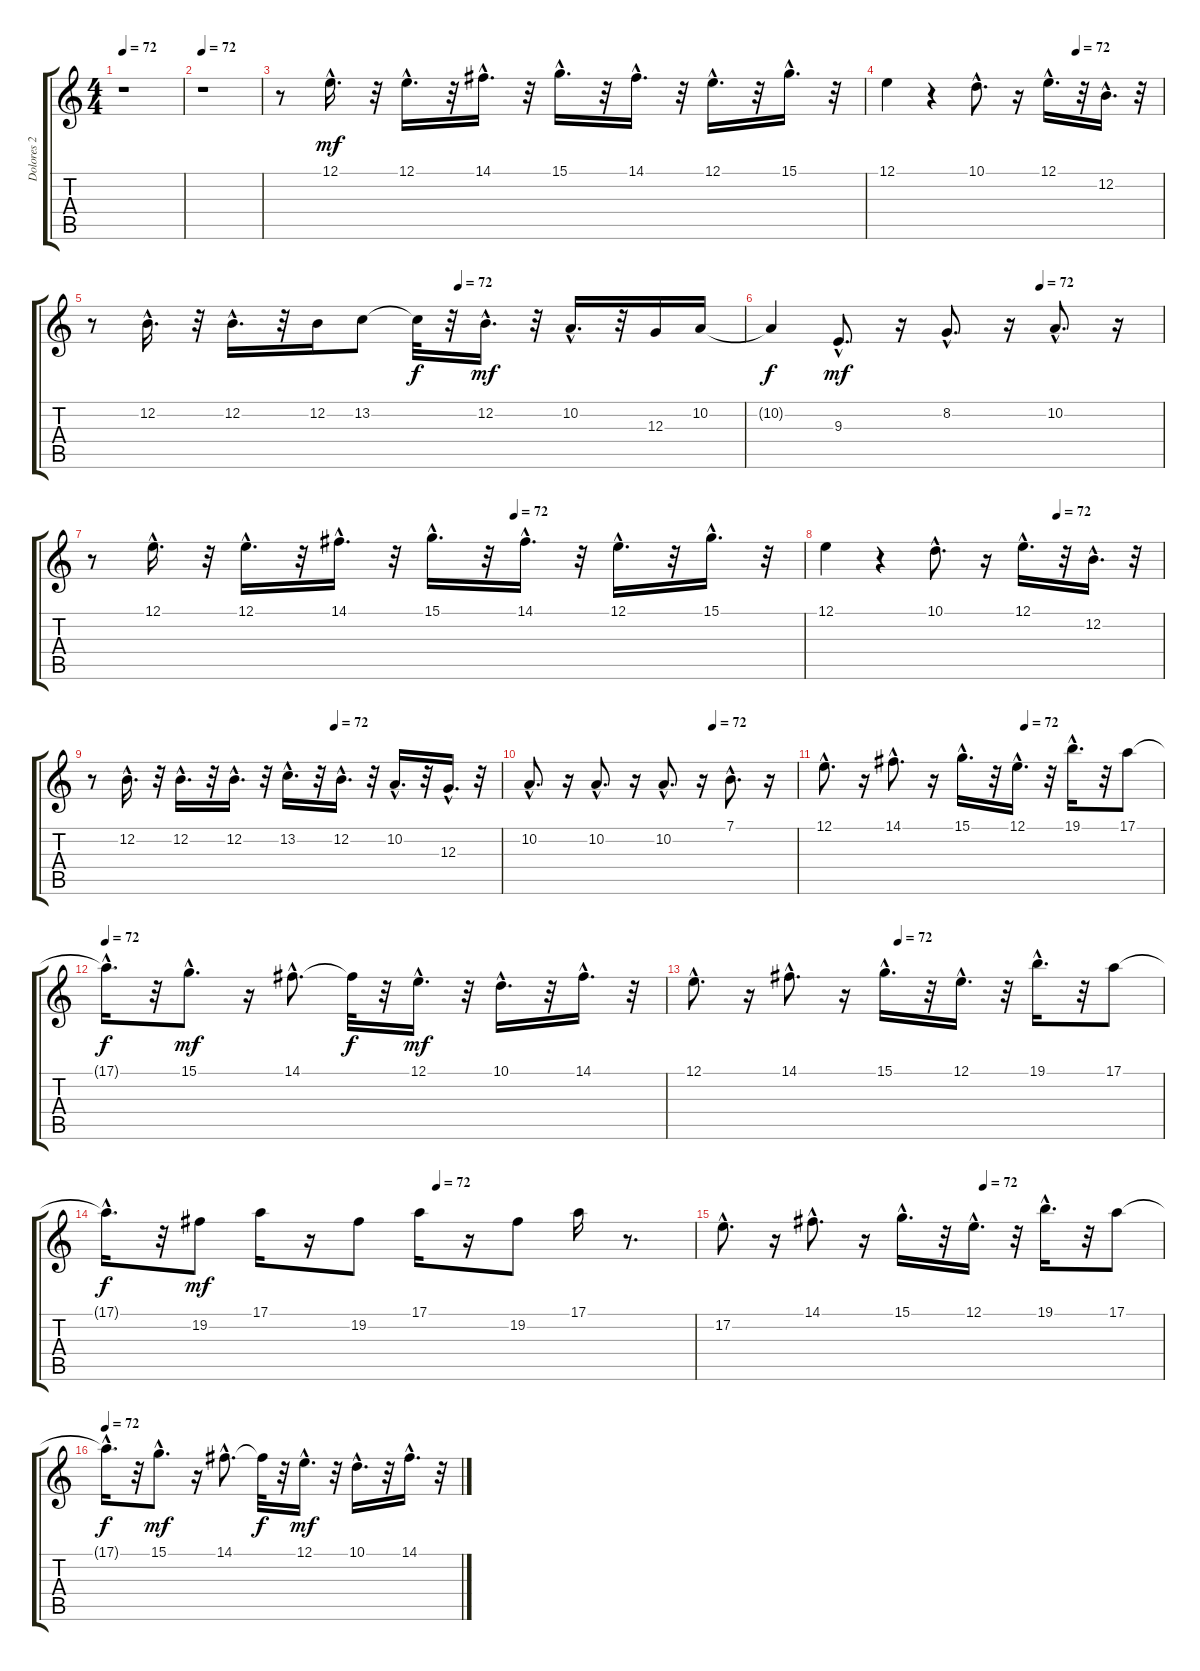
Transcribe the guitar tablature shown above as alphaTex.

\track ("Dolores 2" "Dolores 2") {instrument pad3polysynth}
\staff {score tabs}
\tuning (E4 B3 G3 D3 A2 E2) {hide}
\ts (4 4)
\tempo 72
\clef g2
\ks c
r.1{dy f} |
\tempo 72
r.1 |
r.8 12.1{hac}.16{d dy mf} r.32 12.1{hac}.16{d} r.32 14.1{hac}.16{d} r.32 15.1{hac}.16{d} r.32 14.1{hac}.16{d} r.32 12.1{hac}.16{d} r.32 15.1{hac}.16{d} r.32 |
\tempo (72 0.6875)
12.1.4 r.4 10.1{hac}.8{d} r.16 12.1{hac}.16{d} r.32 12.2{hac}.16{d} r.32 |
\tempo (72 0.5625)
r.8 12.2{hac}.16{d} r.32 12.2{hac}.16{d} r.32 12.2.16 13.2.8 13.2{t}.32{dy f} r.32 12.2{hac}.16{d dy mf} r.32 10.2{hac}.16{d} r.32 12.3.16 10.2.16 |
\tempo (72 0.6875)
10.2{t}.4{dy f} 9.3{hac}.8{d dy mf} r.16 8.2{hac}.8{d} r.16 10.2{hac}.8{d} r.16 |
\tempo (72 0.59375)
r.8 12.1{hac}.16{d} r.32 12.1{hac}.16{d} r.32 14.1{hac}.16{d} r.32 15.1{hac}.16{d} r.32 14.1{hac}.16{d} r.32 12.1{hac}.16{d} r.32 15.1{hac}.16{d} r.32 |
\tempo (72 0.6875)
12.1.4 r.4 10.1{hac}.8{d} r.16 12.1{hac}.16{d} r.32 12.2{hac}.16{d} r.32 |
\tempo (72 0.59375)
r.8 12.2{hac}.16{d} r.32 12.2{hac}.16{d} r.32 12.2{hac}.16{d} r.32 13.2{hac}.16{d} r.32 12.2{hac}.16{d} r.32 10.2{hac}.16{d} r.32 12.3{hac}.16{d} r.32 |
\tempo (72 0.6875)
10.2{hac}.8{d} r.16 10.2{hac}.8{d} r.16 10.2{hac}.8{d} r.16 7.1{hac}.8{d} r.16 |
\tempo (72 0.59375)
12.1{hac}.8{d} r.16 14.1{hac}.8{d} r.16 15.1{hac}.16{d} r.32 12.1{hac}.16{d} r.32 19.1{hac}.16{d} r.32 17.1.8 |
\tempo 72
17.1{hac t}.16{d dy f} r.32 15.1{hac}.8{d dy mf} r.16 14.1{hac}.8{d} 14.1{t}.32{dy f} r.32 12.1{hac}.16{d dy mf} r.32 10.1{hac}.16{d} r.32 14.1{hac}.16{d} r.32 |
\tempo (72 0.4375)
12.1{hac}.8{d} r.16 14.1{hac}.8{d} r.16 15.1{hac}.16{d} r.32 12.1{hac}.16{d} r.32 19.1{hac}.16{d} r.32 17.1.8 |
\tempo (72 0.5625)
17.1{hac t}.16{d dy f} r.32 19.2.8{dy mf} 17.1.16 r.16 19.2.8 17.1.16 r.16 19.2.8 17.1.16 r.8{d} |
\tempo (72 0.59375)
17.2{hac}.8{d} r.16 14.1{hac}.8{d} r.16 15.1{hac}.16{d} r.32 12.1{hac}.16{d} r.32 19.1{hac}.16{d} r.32 17.1.8 |
\tempo 72
17.1{hac t}.16{d dy f} r.32 15.1{hac}.8{d dy mf} r.16 14.1{hac}.8{d} 14.1{t}.32{dy f} r.32 12.1{hac}.16{d dy mf} r.32 10.1{hac}.16{d} r.32 14.1{hac}.16{d} r.32
